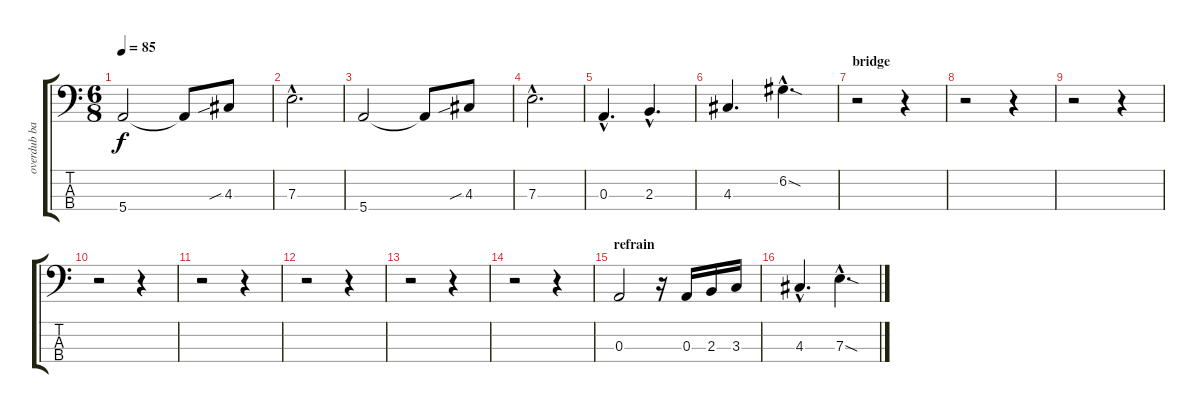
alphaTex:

\track ("overdub bass" "overdub ba") {instrument acousticbass}
\staff {score tabs}
\tuning (G2 D2 A1 E1) {hide}
\ts (6 8)
\tempo 85
\clef f4
\ks c
5.4.2{dy f} 5.4{t}.8 4.3{sib}.8 |
7.3{hac}.2{d} |
5.4.2 5.4{t}.8 4.3{sib}.8 |
7.3{hac}.2{d} |
0.3{hac}.4{d} 2.3{hac}.4{d} |
4.3.4{d} 6.2{sod hac}.4{d} |
\section ("" "bridge")
r.2 r.4 |
r.2 r.4 |
r.2 r.4 |
r.2 r.4 |
r.2 r.4 |
r.2 r.4 |
r.2 r.4 |
r.2 r.4 |
\section ("" "refrain")
0.3.2 r.16 0.3.16 2.3.16 3.3.16 |
4.3{hac}.4{d} 7.3{sod hac}.4{d}
